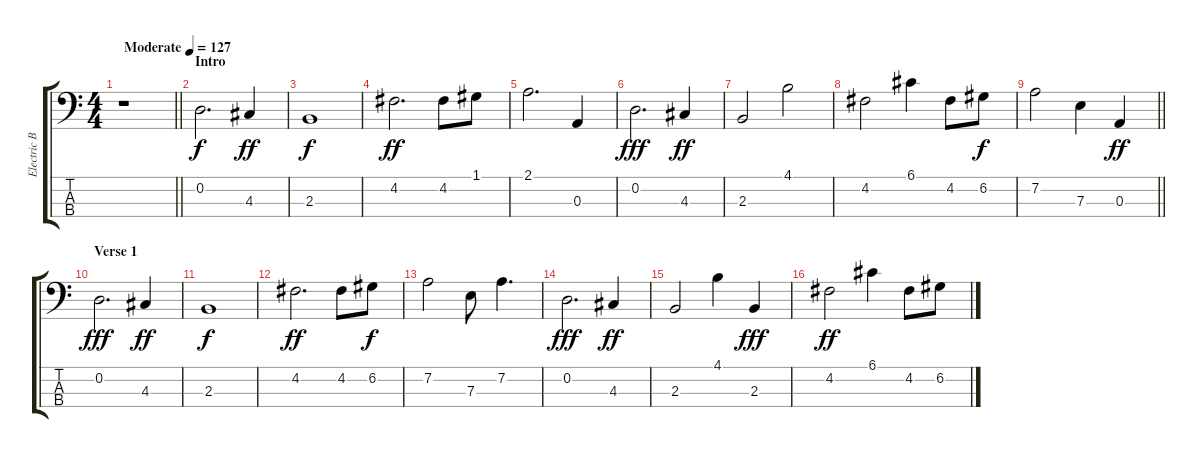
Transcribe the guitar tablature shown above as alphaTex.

\track ("Electric Bass" "Electric B") {instrument electricbassfinger}
\staff {score tabs}
\tuning (G2 D2 A1 E1) {hide}
\ts (4 4)
\tempo (127 "Moderate")
\clef f4
\barLineRight lightlight
\ks c
r.1{dy f instrument electricbassfinger} |
\section ("" "Intro")
0.2.2{d} 4.3.4{dy ff} |
2.3.1{dy f} |
4.2.2{d dy ff} 4.2.8 1.1.8 |
2.1.2{d} 0.3.4 |
0.2.2{d dy fff} 4.3.4{dy ff} |
2.3.2 4.1.2 |
4.2.2 6.1.4 4.2.8 6.2.8{dy f} |
\barLineRight lightlight
7.2.2 7.3.4 0.3.4{dy ff} |
\section ("" "Verse 1")
0.2.2{d dy fff} 4.3.4{dy ff} |
2.3.1{dy f} |
4.2.2{d dy ff} 4.2.8 6.2.8{dy f} |
7.2.2 7.3.8 7.2.4{d} |
0.2.2{d dy fff} 4.3.4{dy ff} |
2.3.2 4.1.4 2.3.4{dy fff} |
4.2.2{dy ff} 6.1.4 4.2.8 6.2.8
